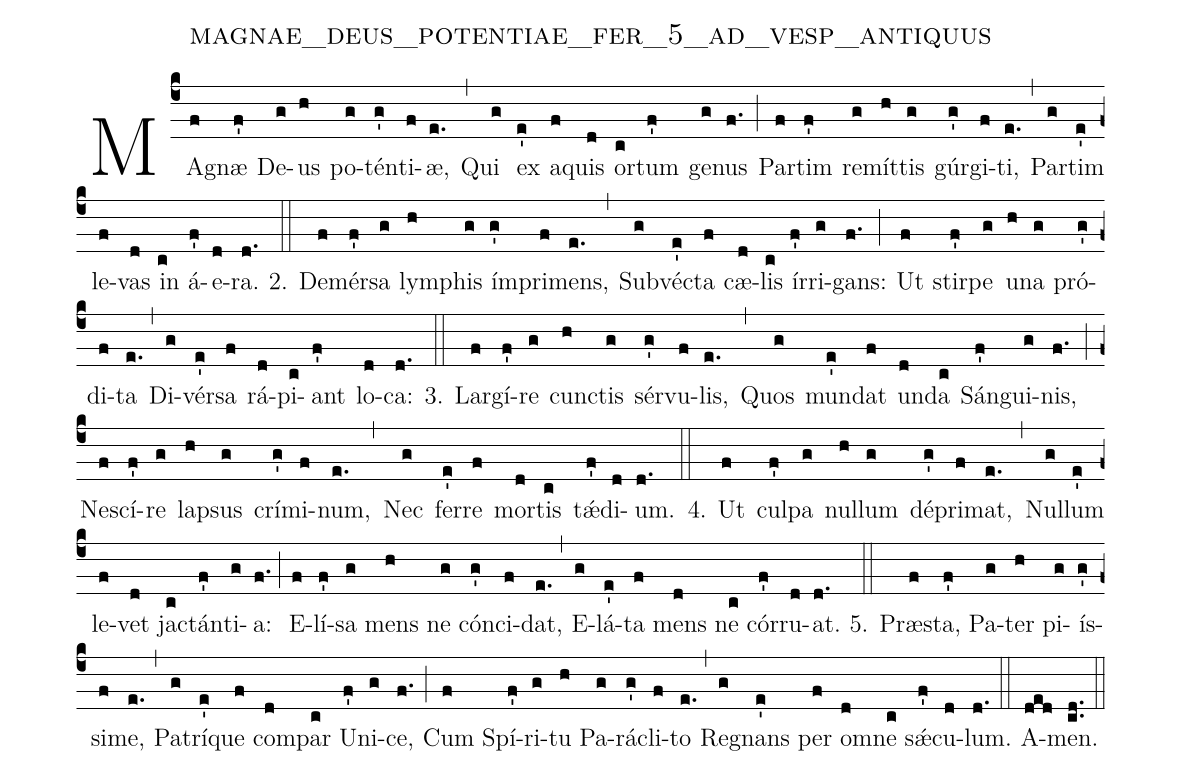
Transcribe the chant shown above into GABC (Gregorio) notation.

name:magnae_deus_potentiae_fer_5_ad_vesp_antiquus;
%%
(c4)MA(f)gnæ(f') De(g)us(h) po(g)tén(g')ti(f)æ,(e.) (,) Qui(g) ex(e') a(f)quis(d) or(c)tum(f') ge(g)nus(f.) (;) Par(f)tim(f') re(g)mít(h)tis(g) gúr(g')gi(f)ti,(e.) (,) Par(g)tim(e') le(f)vas(d) in(c) á(f')e(d)ra.(d.) (::)

2. De(f)mér(f')sa(g) lym(h)phis(g) ím(g')pri(f)mens,(e.) (,) Sub(g)vé(e')cta(f) cæ(d)lis(c) ír(f')ri(g)gans:(f.) (;) Ut(f) stir(f')pe(g) u(h)na(g) pró(g')di(f)ta(e.) (,) Di(g)vér(e')sa(f) rá(d)pi(c)ant(f') lo(d)ca:(d.) (::)

3. Lar(f)gí(f')re(g) cun(h)ctis(g) sér(g')vu(f)lis,(e.) (,) Quos(g) mun(e')dat(f) un(d)da(c) Sán(f')gui(g)nis,(f.) (;) Ne(f)scí(f')re(g) lap(h)sus(g) crí(g')mi(f)num,(e.) (,) Nec(g) fer(e')re(f) mor(d)tis(c) tǽ(f')di(d)um.(d.) (::)

4. Ut(f) cul(f')pa(g) nul(h)lum(g) dé(g')pri(f)mat,(e.) (,) Nul(g)lum(e') le(f)vet(d) ja(c)ctán(f')ti(g)a:(f.) (;) E(f)lí(f')sa(g) mens(h) ne(g) cón(g')ci(f)dat,(e.) (,) E(g)lá(e')ta(f) mens(d) ne(c) cór(f')ru(d)at.(d.) (::)


5. Præ(f)sta,(f') Pa(g)ter(h) pi(g)ís(g')si(f)me,(e.) (,) Pa(g)trí(e')que(f) com(d)par(c) U(f')ni(g)ce,(f.) (;) Cum(f) Spí(f')ri(g)tu(h) Pa(g)rá(g')cli(f)to(e.) (,) Re(g)gnans(e') per(f) o(d)mne(c) sǽ(f')cu(d)lum.(d.) (::) A(ded)men.(cd..) (::)
